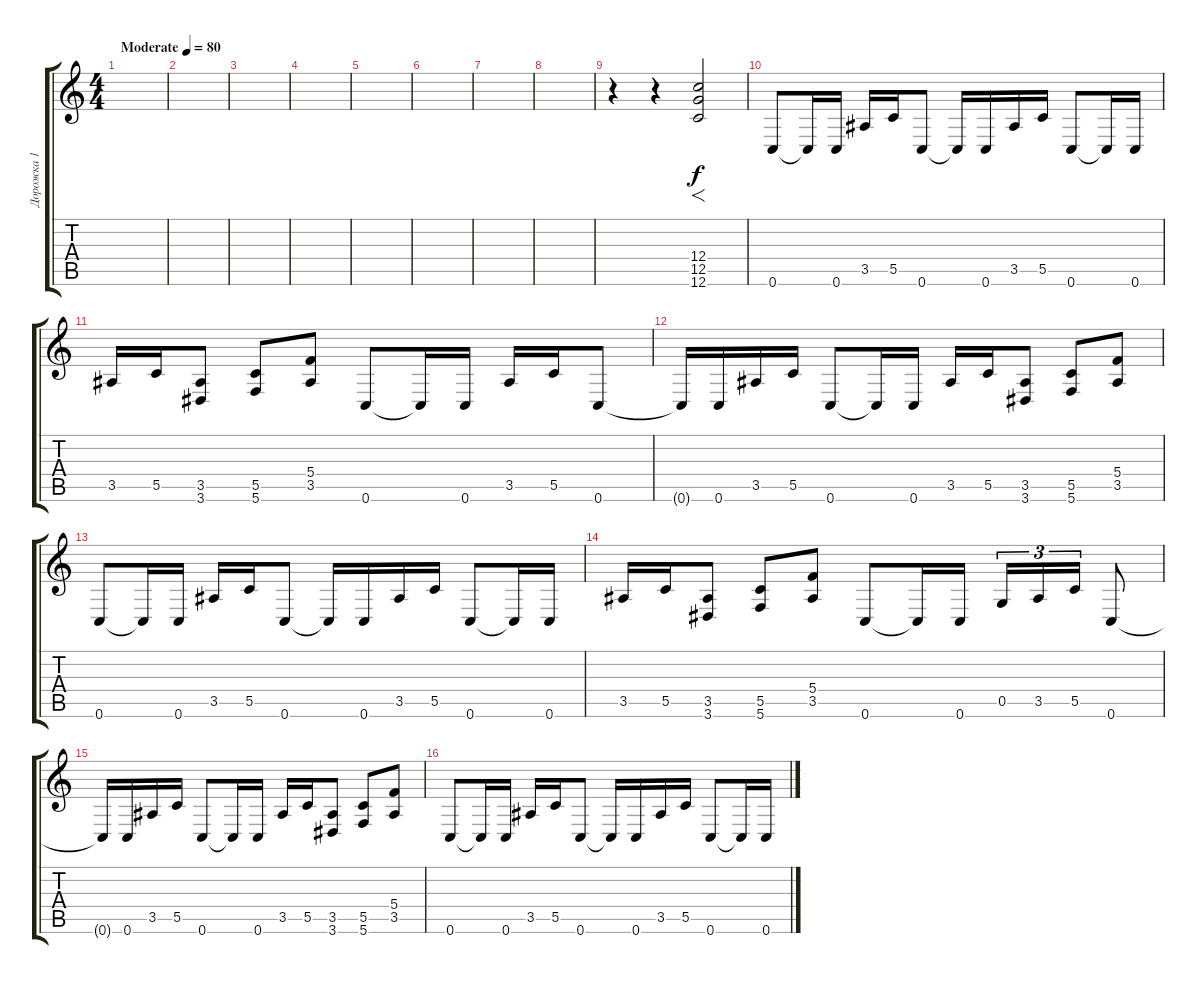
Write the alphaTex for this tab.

\track ("Дорожка 1" "Дорожка 1") {instrument distortionguitar}
\staff {score tabs}
\tuning (D4 A3 F3 C3 G2 C2) {hide}
\ts (4 4)
\tempo (80 "Moderate")
\clef g2
\ks c
|
|
|
|
|
|
|
|
r.4 r.4 (12.4 12.5 12.6).2{f} |
0.6.8 0.6{t}.16 0.6.16 3.5.16 5.5.16 0.6.8 0.6{t}.16 0.6.16 3.5.16 5.5.16 0.6.8 0.6{t}.16 0.6.16 |
3.5.16 5.5.16 (3.5 3.6).8 (5.5 5.6).8 (5.4 3.5).8 0.6.8 0.6{t}.16 0.6.16 3.5.16 5.5.16 0.6.8 |
0.6{t}.16 0.6.16 3.5.16 5.5.16 0.6.8 0.6{t}.16 0.6.16 3.5.16 5.5.16 (3.5 3.6).8 (5.5 5.6).8 (5.4 3.5).8 |
0.6.8 0.6{t}.16 0.6.16 3.5.16 5.5.16 0.6.8 0.6{t}.16 0.6.16 3.5.16 5.5.16 0.6.8 0.6{t}.16 0.6.16 |
3.5.16 5.5.16 (3.5 3.6).8 (5.5 5.6).8 (5.4 3.5).8 0.6.8 0.6{t}.16 0.6.16 0.5.16{tu (3 2)} 3.5.16{tu (3 2)} 5.5.16{tu (3 2)} 0.6.8 |
0.6{t}.16 0.6.16 3.5.16 5.5.16 0.6.8 0.6{t}.16 0.6.16 3.5.16 5.5.16 (3.5 3.6).8 (5.5 5.6).8 (5.4 3.5).8 |
0.6.8 0.6{t}.16 0.6.16 3.5.16 5.5.16 0.6.8 0.6{t}.16 0.6.16 3.5.16 5.5.16 0.6.8 0.6{t}.16 0.6.16
